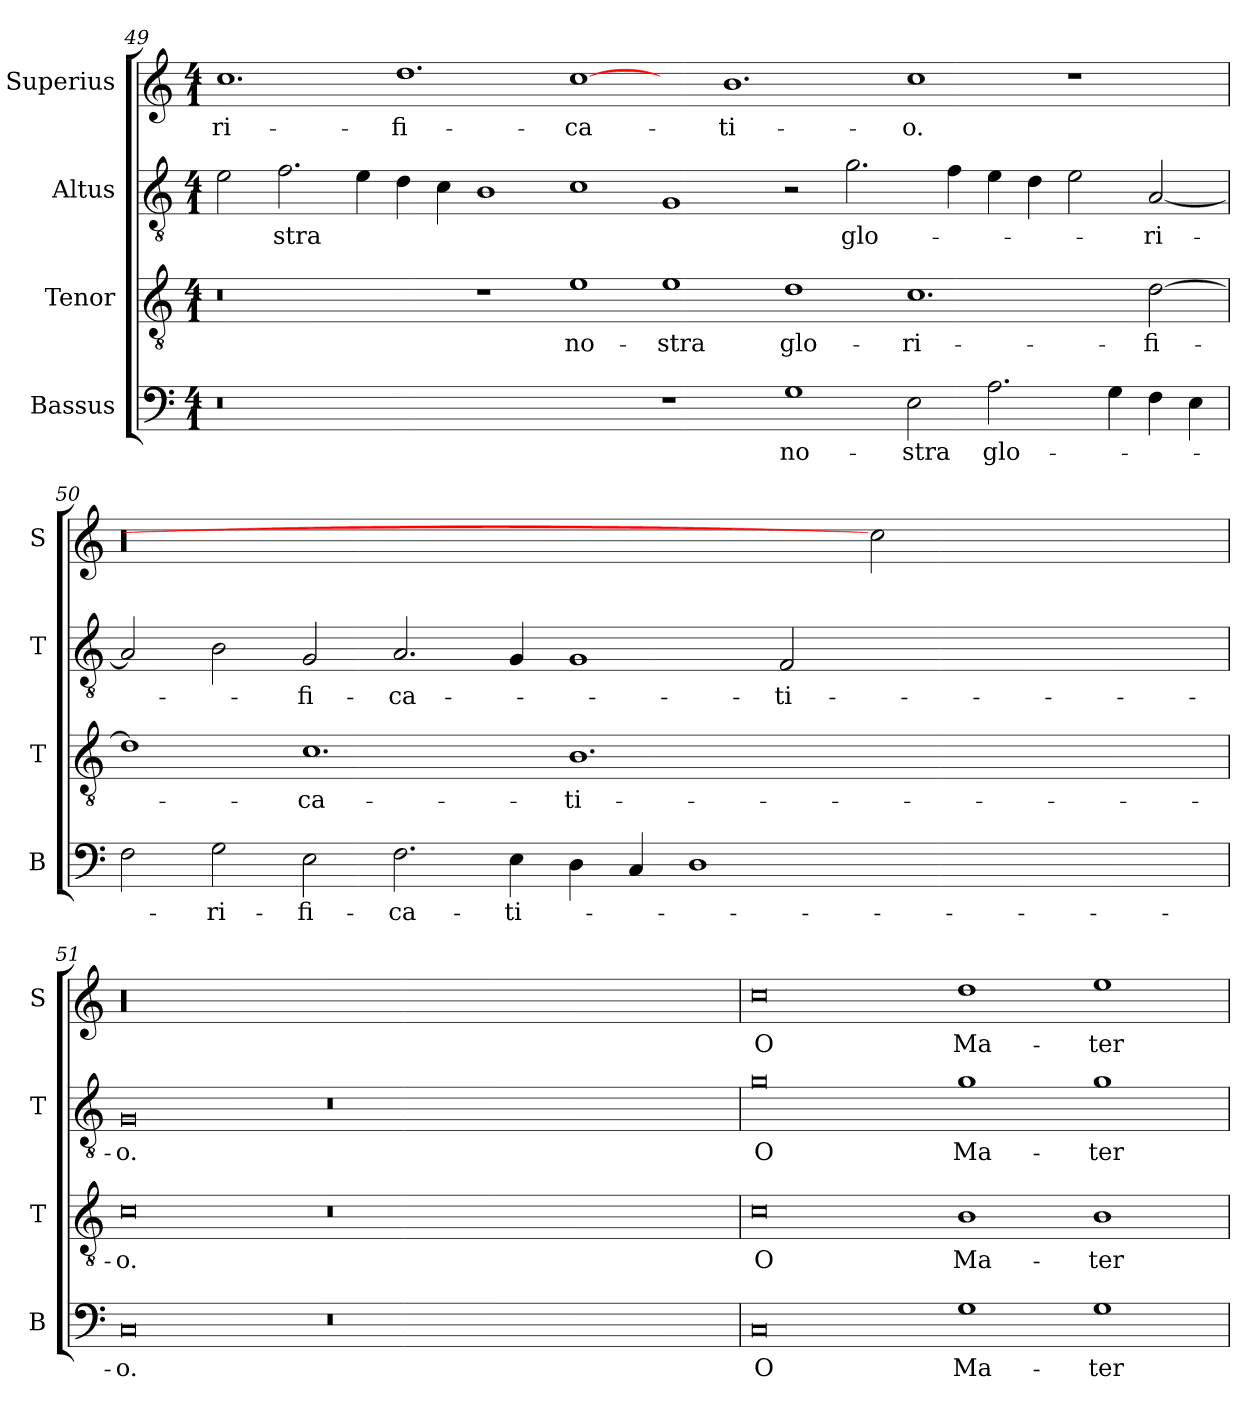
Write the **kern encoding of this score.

**kern	**text	**kern	**text	**kern	**text	**kern	**text
*part4	*part4	*part3	*part3	*part2	*part2	*part1	*part1
*staff4	*staff4	*staff3	*staff3	*staff2	*staff2	*staff1	*staff1
*I"Bassus	*	*I"Tenor	*	*I"Altus	*	*I"Superius	*
*I'B	*	*I'T	*	*I'T	*	*I'S	*
*clefF4	*	*clefGv2	*	*clefGv2	*	*clefG2	*
*	*	*ITrd7c12	*	*ITrd7c12	*	*	*
*k[]	*	*k[]	*	*k[]	*	*k[]	*
*C:	*	*C:	*	*C:	*	*C:	*
*M4/1	*	*M4/1	*	*M4/1	*	*M4/1	*
=49	=49	=49	=49	=49	=49	=49	=49
!	!	!	!	!	!	!	!LO:LY:b
0r	.	0r	.	2E\	.	1.cc	-ri-
!	!	!	!	!	!LO:LY:b	!	!
.	.	.	.	2.F\	-stra	.	.
.	.	.	.	4E\	.	.	.
!	!	!	!	!	!	!	!LO:LY:b
.	.	.	.	4D\	.	1.dd	-fi-
.	.	.	.	4C\	.	.	.
0ryy	.	1r	.	1BB	.	.	.
!	!	!	!LO:LY:b	!	!	!	!LO:LY:b
.	.	1E	no-	1C	.	[1cc	-ca-
!	!	!	!LO:LY:b	!	!	!	!
1r	.	1E	-stra	1GG	.	2ryy	.
!	!	!	!	!	!	!	!LO:LY:b
.	.	.	.	.	.	1.b	-ti-
!	!LO:LY:b	!	!LO:LY:b	!	!	!	!
1G	no-	1D	glo-	2r	.	.	.
!	!	!	!	!	!LO:LY:b	!	!
.	.	.	.	2.G\	glo-	.	.
!	!LO:LY:b	!	!LO:LY:b	!	!	!	!LO:LY:b
2E\	-stra	1.C	-ri-	.	.	1cc	-o.
.	.	.	.	4F\	.	.	.
!	!LO:LY:b	!	!	!	!	!	!
2.A\	glo-	.	.	4E\	.	.	.
.	.	.	.	4D\	.	.	.
.	.	.	.	2E\	.	1r	.
4G\	.	.	.	.	.	.	.
!	!	!	!LO:LY:b	!	!LO:LY:b	!	!
4F\	.	[>2D\	-fi-	[<2AA/	-ri-	.	.
4E\	.	.	.	.	.	.	.
!!LO:PB:g=z
=50	=50	=50	=50	=50	=50	=50	=50
2F\	.	1D]	.	2AA/]	.	00r	.
!	!LO:LY:b	!	!	!	!	!	!
2G\	-ri-	.	.	2BB\	.	.	.
!	!LO:LY:b	!	!LO:LY:b	!	!LO:LY:b	!	!
2E\	-fi-	1.C	-ca-	2GG/	-fi-	.	.
!	!LO:LY:b	!	!	!	!LO:LY:b	!	!
2.F\	-ca-	.	.	2.AA/	-ca-	.	.
!	!LO:LY:b	!	!	!	!	!	!
4E\	-ti-	.	.	4GG/	.	.	.
!	!	!	!LO:LY:b	!	!	!	!
4D\	.	1.BB	-ti-	1GG	.	.	.
4C/	.	.	.	.	.	.	.
1D	.	.	.	.	.	.	.
!	!	!	!	!	!LO:LY:b	!	!
.	.	.	.	2FF/	-ti-	.	.
0ryy	.	0ryy	.	0ryy	.	2cc]	.
.	.	.	.	.	.	0ryy	.
2ryy	.	2ryy	.	2ryy	.	.	.
=51	=51	=51	=51	=51	=51	=51	=51
!	!LO:LY:b	!	!LO:LY:b	!	!LO:LY:b	!	!
0C	-o.	0C	-o.	0GG	-o.	00r	.
0r	.	0r	.	0r	.	.	.
0ryy	.	0ryy	.	0ryy	.	0ryy	.
=52	=52	=52	=52	=52	=52	=52	=52
!	!LO:LY:b	!	!LO:LY:b	!	!LO:LY:b	!	!LO:LY:b
0C	O	0C	O	0G	O	0cc	O
!	!LO:LY:b	!	!LO:LY:b	!	!LO:LY:b	!	!LO:LY:b
1G	Ma-	1BB	Ma-	1G	Ma-	1dd	Ma-
!	!LO:LY:b	!	!LO:LY:b	!	!LO:LY:b	!	!LO:LY:b
1G	-ter	1BB	-ter	1G	-ter	1ee	-ter
=	=	=	=	=	=	=	=
*-	*-	*-	*-	*-	*-	*-	*-
